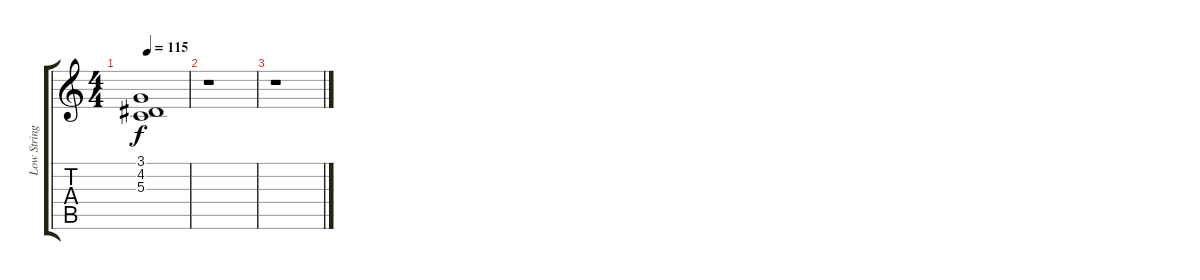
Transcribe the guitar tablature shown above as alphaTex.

\track ("Low Strings" "Low String") {instrument stringensemble2}
\staff {score tabs}
\tuning (E4 B3 G3 D3 A2 E2) {hide}
\ts (4 4)
\tempo 115
\clef g2
\ks c
(3.1{t} 4.2{t} 5.3{t}).1{dy f} |
r.1 |
r.1
